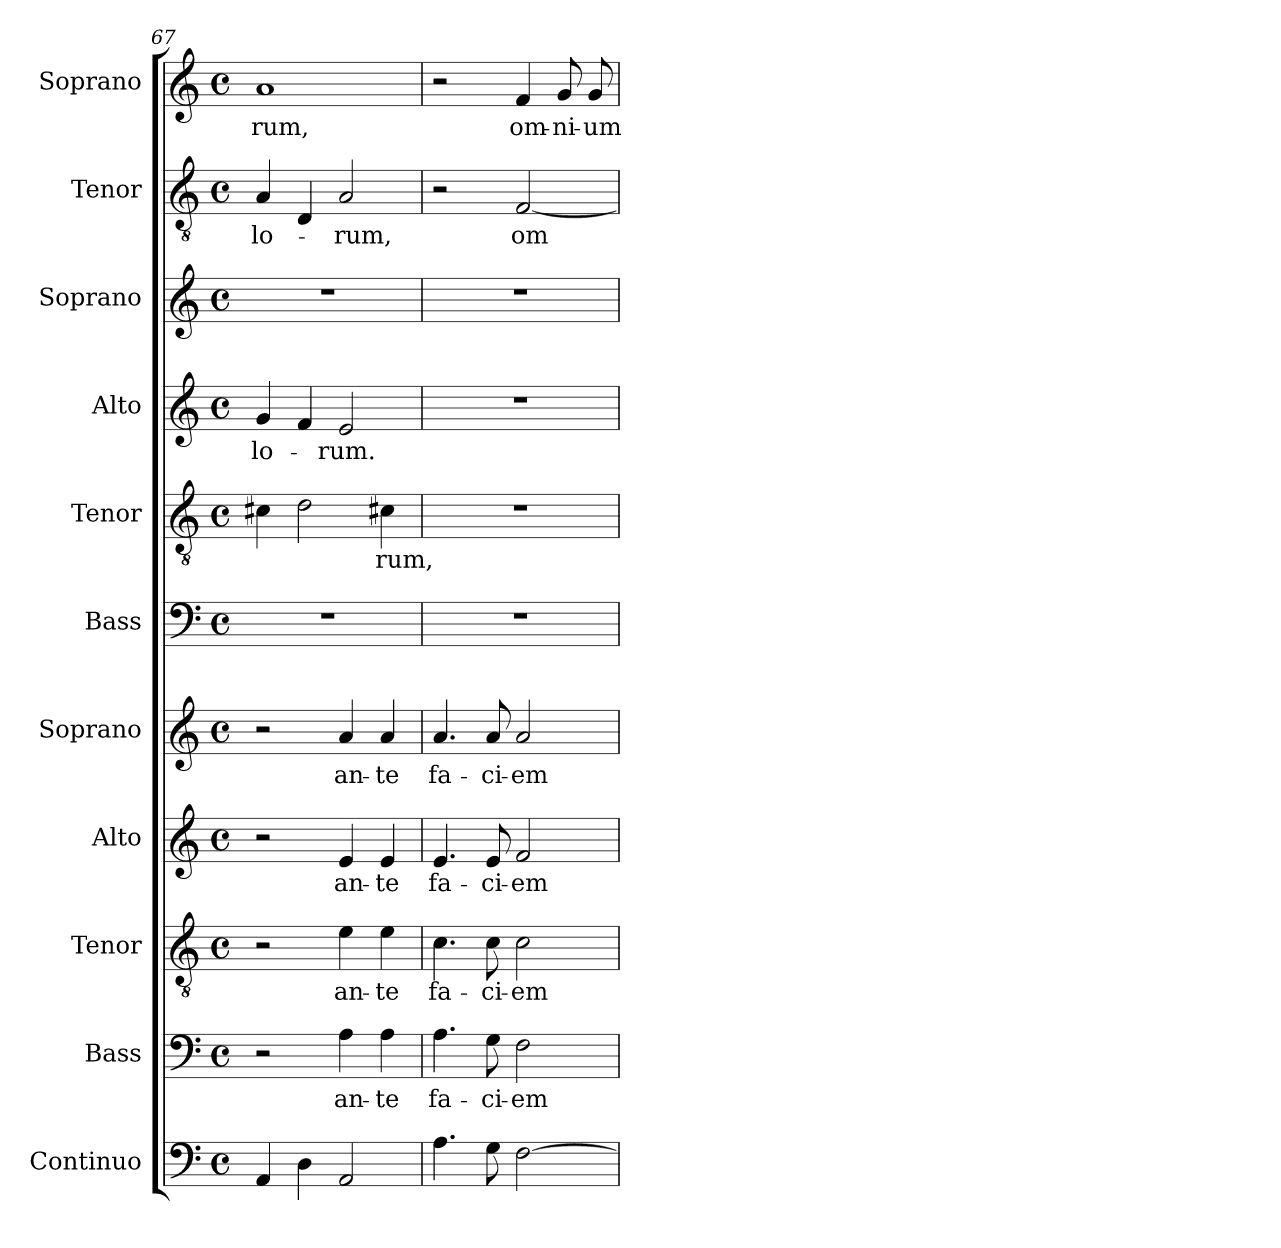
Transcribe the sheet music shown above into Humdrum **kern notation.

**kern	**kern	**text	**kern	**text	**kern	**text	**kern	**text	**kern	**kern	**text	**kern	**text	**kern	**kern	**text	**kern	**text
*part11	*part10	*part10	*part9	*part9	*part8	*part8	*part7	*part7	*part6	*part5	*part5	*part4	*part4	*part3	*part2	*part2	*part1	*part1
*staff11	*staff10	*staff10	*staff9	*staff9	*staff8	*staff8	*staff7	*staff7	*staff6	*staff5	*staff5	*staff4	*staff4	*staff3	*staff2	*staff2	*staff1	*staff1
*I"Continuo	*I"Bass	*	*I"Tenor	*	*I"Alto	*	*I"Soprano	*	*I"Bass	*I"Tenor	*	*I"Alto	*	*I"Soprano	*I"Tenor	*	*I"Soprano	*
*I'Cont.	*I'B.	*	*I'T.	*	*I'A.	*	*I'S.	*	*I'B.	*I'T.	*	*I'A.	*	*I'S.	*I'T.	*	*I'S.	*
*clefF4	*clefF4	*	*clefGv2	*	*clefG2	*	*clefG2	*	*clefF4	*clefGv2	*	*clefG2	*	*clefG2	*clefGv2	*	*clefG2	*
*	*	*	*ITrd7c12	*	*	*	*	*	*	*ITrd7c12	*	*	*	*	*ITrd7c12	*	*	*
*k[]	*k[]	*	*k[]	*	*k[]	*	*k[]	*	*k[]	*k[]	*	*k[]	*	*k[]	*k[]	*	*k[]	*
*C:	*C:	*	*C:	*	*C:	*	*C:	*	*C:	*C:	*	*C:	*	*C:	*C:	*	*C:	*
*M4/4	*M4/4	*	*M4/4	*	*M4/4	*	*M4/4	*	*M4/4	*M4/4	*	*M4/4	*	*M4/4	*M4/4	*	*M4/4	*
*met(c)	*met(c)	*	*met(c)	*	*met(c)	*	*met(c)	*	*met(c)	*met(c)	*	*met(c)	*	*met(c)	*met(c)	*	*met(c)	*
=67	=67	=67	=67	=67	=67	=67	=67	=67	=67	=67	=67	=67	=67	=67	=67	=67	=67	=67
!	!	!	!	!	!	!	!	!	!	!	!	!	!LO:LY:b:color=#000000	!	!	!	!	!
!	!	!	!	!	!	!	!	!	!	!	!	!	!	!	!	!LO:LY:b:color=#000000	!	!
!	!	!	!	!	!	!	!	!	!	!	!	!	!	!	!	!	!	!LO:LY:b:color=#000000
4AAi/	2r	.	2r	.	2r	.	2r	.	1r	4C#Xi\	.	4gi/	-lo-	1r	4AAi/	-lo-	1ai	-rum,
4Di\	.	.	.	.	.	.	.	.	.	2Di\	.	4fi/	.	.	4DDi/	.	.	.
!	!	!LO:LY:b:color=#000000	!	!	!	!	!	!	!	!	!	!	!	!	!	!	!	!
!	!	!	!	!LO:LY:b:color=#000000	!	!	!	!	!	!	!	!	!	!	!	!	!	!
!	!	!	!	!	!	!LO:LY:b:color=#000000	!	!	!	!	!	!	!	!	!	!	!	!
!	!	!	!	!	!	!	!	!LO:LY:b:color=#000000	!	!	!	!	!	!	!	!	!	!
!	!	!	!	!	!	!	!	!	!	!	!	!	!LO:LY:b:color=#000000	!	!	!	!	!
!	!	!	!	!	!	!	!	!	!	!	!	!	!	!	!	!LO:LY:b:color=#000000	!	!
2AAi/	4Ai\	an-	4Ei\	an-	4ei/	an-	4ai/	an-	.	.	.	2ei/	-rum.	.	2AAi/	-rum,	.	.
!	!	!LO:LY:b:color=#000000	!	!	!	!	!	!	!	!	!	!	!	!	!	!	!	!
!	!	!	!	!LO:LY:b:color=#000000	!	!	!	!	!	!	!	!	!	!	!	!	!	!
!	!	!	!	!	!	!LO:LY:b:color=#000000	!	!	!	!	!	!	!	!	!	!	!	!
!	!	!	!	!	!	!	!	!LO:LY:b:color=#000000	!	!	!	!	!	!	!	!	!	!
!	!	!	!	!	!	!	!	!	!	!	!LO:LY:b:color=#000000	!	!	!	!	!	!	!
.	4Ai\	-te	4Ei\	-te	4ei/	-te	4ai/	-te	.	4C#Xi\	-rum,	.	.	.	.	.	.	.
=68	=68	=68	=68	=68	=68	=68	=68	=68	=68	=68	=68	=68	=68	=68	=68	=68	=68	=68
!	!	!LO:LY:b:color=#000000	!	!	!	!	!	!	!	!	!	!	!	!	!	!	!	!
!	!	!	!	!LO:LY:b:color=#000000	!	!	!	!	!	!	!	!	!	!	!	!	!	!
!	!	!	!	!	!	!LO:LY:b:color=#000000	!	!	!	!	!	!	!	!	!	!	!	!
!	!	!	!	!	!	!	!	!LO:LY:b:color=#000000	!	!	!	!	!	!	!	!	!	!
4.Ai\	4.Ai\	fa-	4.Ci\	fa-	4.ei/	fa-	4.ai/	fa-	1r	1r	.	1r	.	1r	2r	.	2r	.
!	!	!LO:LY:b:color=#000000	!	!	!	!	!	!	!	!	!	!	!	!	!	!	!	!
!	!	!	!	!LO:LY:b:color=#000000	!	!	!	!	!	!	!	!	!	!	!	!	!	!
!	!	!	!	!	!	!LO:LY:b:color=#000000	!	!	!	!	!	!	!	!	!	!	!	!
!	!	!	!	!	!	!	!	!LO:LY:b:color=#000000	!	!	!	!	!	!	!	!	!	!
8Gi\	8Gi\	-ci-	8Ci\	-ci-	8ei/	-ci-	8ai/	-ci-	.	.	.	.	.	.	.	.	.	.
!	!	!LO:LY:b:color=#000000	!	!	!	!	!	!	!	!	!	!	!	!	!	!	!	!
!	!	!	!	!LO:LY:b:color=#000000	!	!	!	!	!	!	!	!	!	!	!	!	!	!
!	!	!	!	!	!	!LO:LY:b:color=#000000	!	!	!	!	!	!	!	!	!	!	!	!
!	!	!	!	!	!	!	!	!LO:LY:b:color=#000000	!	!	!	!	!	!	!	!	!	!
!	!	!	!	!	!	!	!	!	!	!	!	!	!	!	!	!LO:LY:b:color=#000000	!	!
!	!	!	!	!	!	!	!	!	!	!	!	!	!	!	!	!	!	!LO:LY:b:color=#000000
[2Fi\	2Fi\	-em	2Ci\	-em	2fi/	-em	2ai/	-em	.	.	.	.	.	.	[2FFi/	om-	4fi/	om-
!	!	!	!	!	!	!	!	!	!	!	!	!	!	!	!	!	!	!LO:LY:b:color=#000000
.	.	.	.	.	.	.	.	.	.	.	.	.	.	.	.	.	8gi/	-ni-
!	!	!	!	!	!	!	!	!	!	!	!	!	!	!	!	!	!	!LO:LY:b:color=#000000
.	.	.	.	.	.	.	.	.	.	.	.	.	.	.	.	.	8gi/	-um
=	=	=	=	=	=	=	=	=	=	=	=	=	=	=	=	=	=	=
*-	*-	*-	*-	*-	*-	*-	*-	*-	*-	*-	*-	*-	*-	*-	*-	*-	*-	*-
